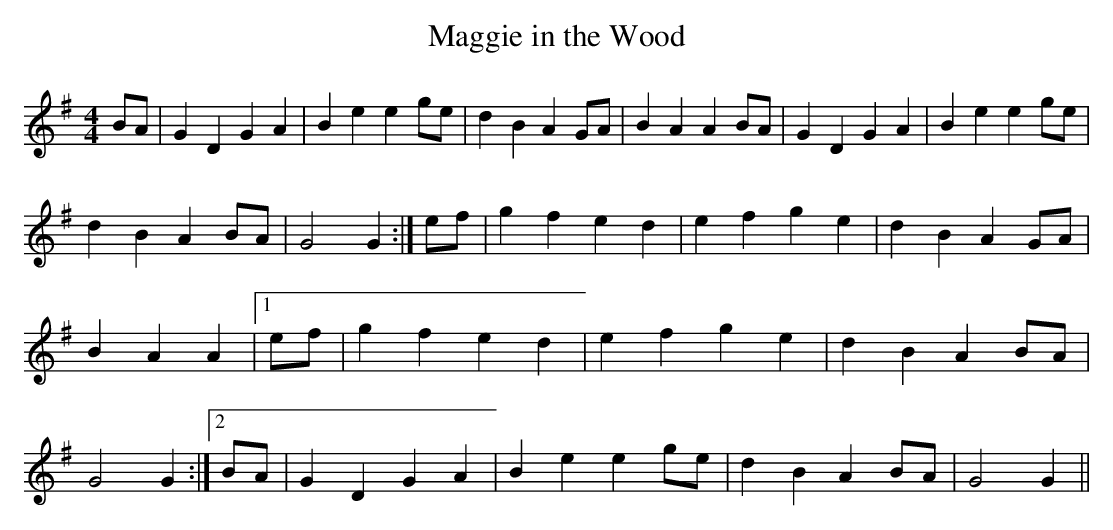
X:1
T:Maggie in the Wood
M:4/4
L:1/4
K:G Major
B/A/|GD GA|Be eg/e/|dB AG/A/|BA AB/A/|GD GA|Be eg/e/|
dB AB/A/|G2 G:| e/f/|gf ed|ef ge|dB AG/A/|
BA A|1 e/f/|gf ed|ef ge|dB AB/A/|
G2 G:|2 B/A/|GD GA|Be eg/e/|dB AB/A/|G2 G ||
